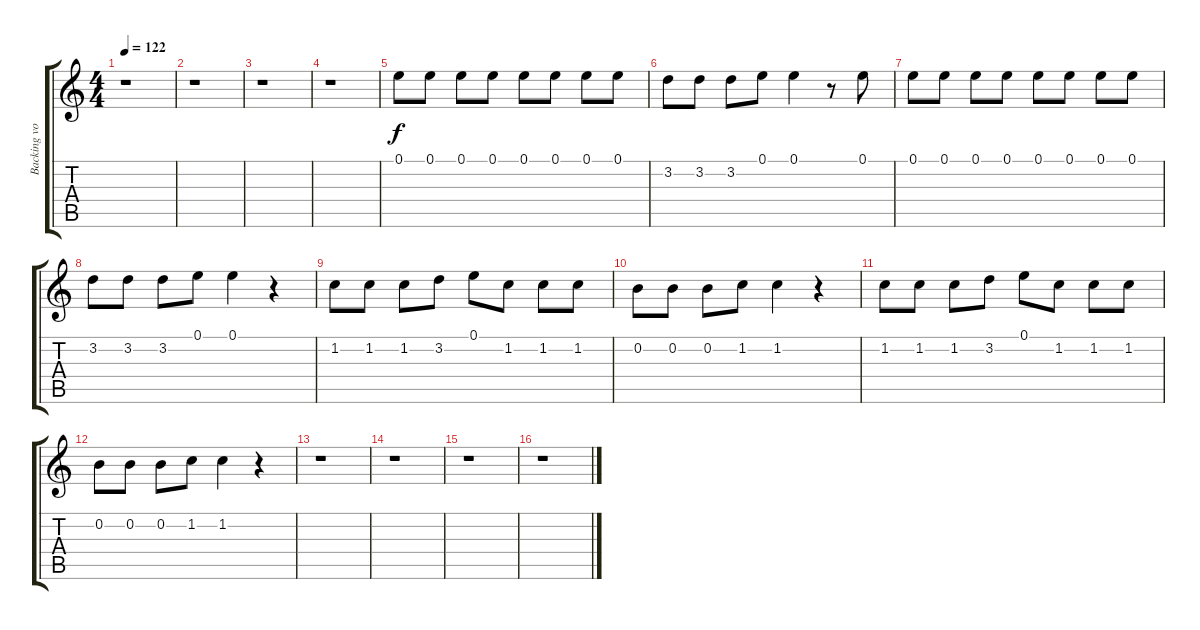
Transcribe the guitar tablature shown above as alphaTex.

\track ("Backing vox" "Backing vo") {instrument electricguitarjazz}
\staff {score tabs}
\tuning (E4 B3 G3 D3 A2 E2) {hide}
\ts (4 4)
\tempo 122
\clef g2
\ks c
r.1{dy f} |
r.1 |
r.1 |
r.1 |
0.1.8 0.1.8 0.1.8 0.1.8 0.1.8 0.1.8 0.1.8 0.1.8 |
3.2.8 3.2.8 3.2.8 0.1.8 0.1.4 r.8 0.1.8 |
0.1.8 0.1.8 0.1.8 0.1.8 0.1.8 0.1.8 0.1.8 0.1.8 |
3.2.8 3.2.8 3.2.8 0.1.8 0.1.4 r.4 |
1.2.8 1.2.8 1.2.8 3.2.8 0.1.8 1.2.8 1.2.8 1.2.8 |
0.2.8 0.2.8 0.2.8 1.2.8 1.2.4 r.4 |
1.2.8 1.2.8 1.2.8 3.2.8 0.1.8 1.2.8 1.2.8 1.2.8 |
0.2.8 0.2.8 0.2.8 1.2.8 1.2.4 r.4 |
r.1 |
r.1 |
r.1 |
r.1
